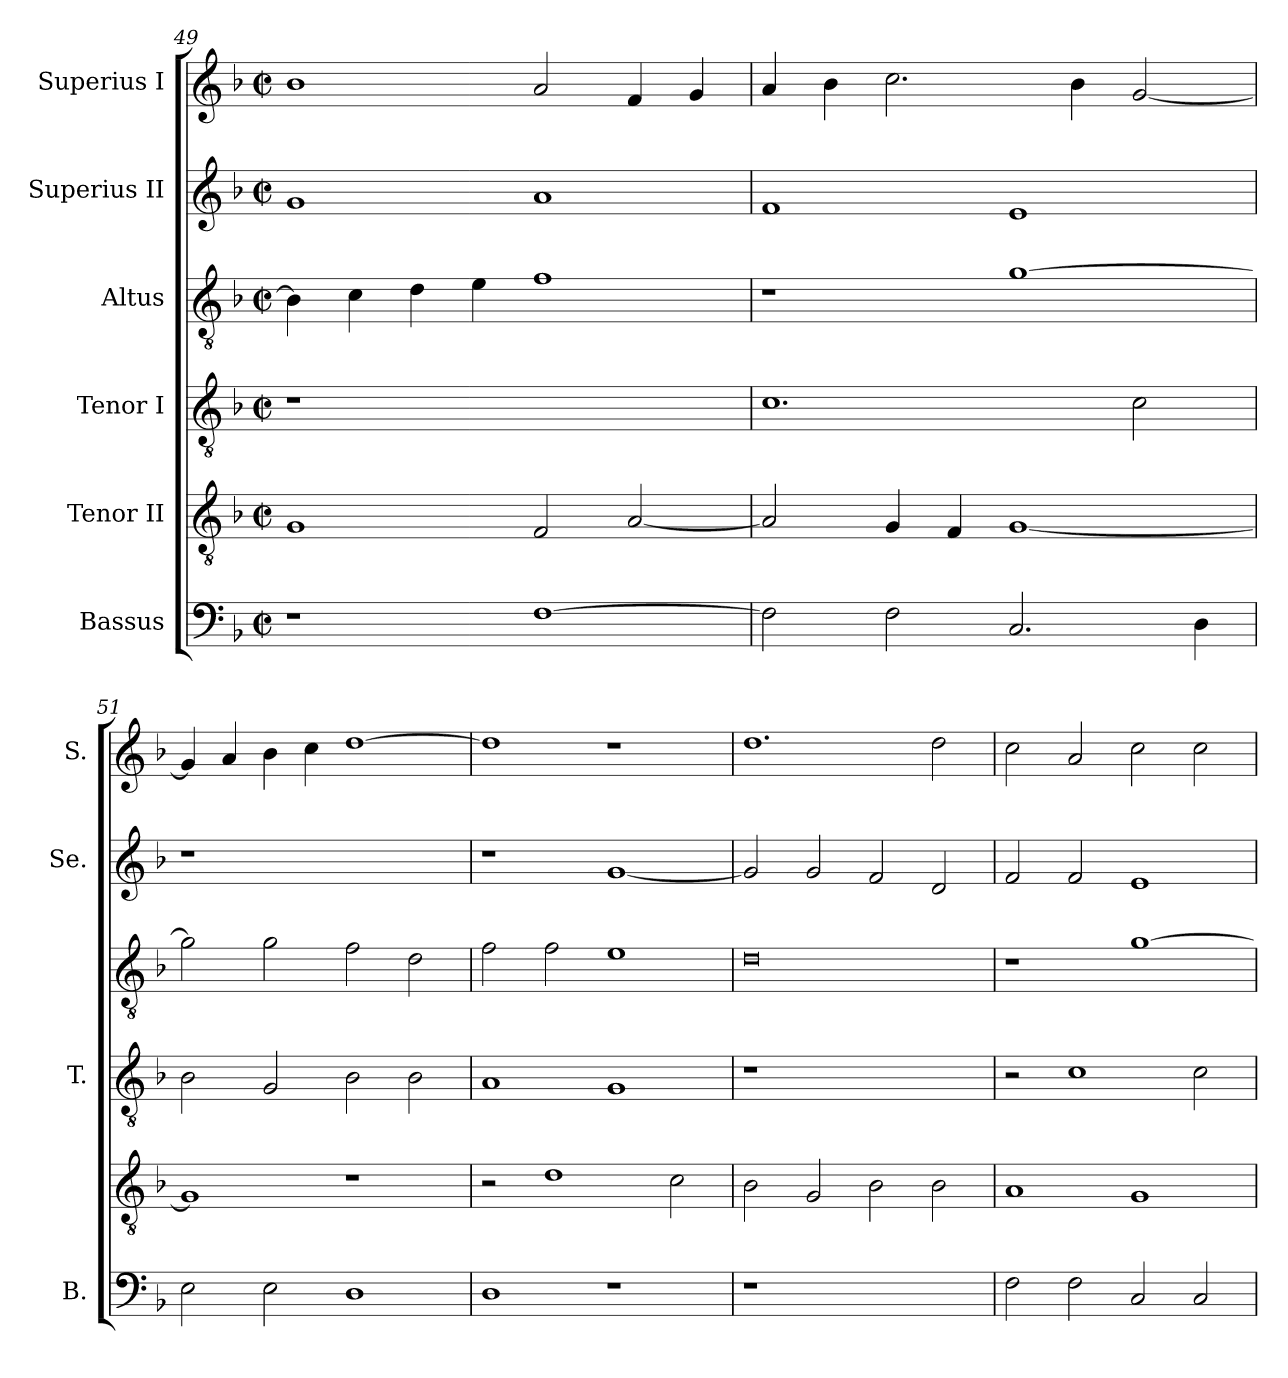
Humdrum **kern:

**kern	**kern	**kern	**kern	**kern	**kern
*part6	*part5	*part4	*part3	*part2	*part1
*staff6	*staff5	*staff4	*staff3	*staff2	*staff1
*I"Bassus	*I"Tenor II	*I"Tenor I	*I"Altus	*I"Superius II	*I"Superius I
*I'B.	*	*I'T.	*	*I'Se.	*I'S.
*clefF4	*clefGv2	*clefGv2	*clefGv2	*clefG2	*clefG2
*	*ITrd7c12	*ITrd7c12	*ITrd7c12	*	*
*k[b-]	*k[b-]	*k[b-]	*k[b-]	*k[b-]	*k[b-]
*F:	*F:	*F:	*F:	*F:	*F:
*M2/2	*M2/2	*M2/2	*M2/2	*M2/2	*M2/2
*met(c|)	*met(c|)	*met(c|)	*met(c|)	*met(c|)	*met(c|)
=49	=49	=49	=49	=49	=49
!	!	!LO:N:vis=1	!	!	!
1r	1GGi	1r	4BB-i\]	1gi	1b-i
.	.	.	4Ci\	.	.
.	.	.	4Di\	.	.
.	.	.	4Ei\	.	.
[>1Fi	2FFi/	1ryy	1Fi	1ai	2ai/
.	[<2AAi/	.	.	.	4fi/
.	.	.	.	.	4gi/
!!LO:PB:g=z
=50	=50	=50	=50	=50	=50
2Fi\]	2AAi/]	1.Ci	1r	1fi	4ai/
.	.	.	.	.	4b-i\
2Fi\	4GGi/	.	.	.	2.cci\
.	4FFi/	.	.	.	.
2.Ci/	[<1GGi	.	[>1Gi	1ei	.
.	.	.	.	.	4b-i\
.	.	2Ci\	.	.	[<2gi/
4Di\	.	.	.	.	.
=51	=51	=51	=51	=51	=51
!	!	!	!	!LO:N:vis=1	!
2Ei\	1GGi]	2BB-i\	2Gi\]	1r	4gi/]
.	.	.	.	.	4ai/
2Ei\	.	2GGi/	2Gi\	.	4b-i\
.	.	.	.	.	4cci\
1Di	1r	2BB-i\	2Fi\	1ryy	[>1ddi
.	.	2BB-i\	2Di\	.	.
=52	=52	=52	=52	=52	=52
1Di	2r	1AAi	2Fi\	1r	1ddi]
.	1Di	.	2Fi\	.	.
1r	.	1GGi	1Ei	[<1gi	1r
.	2Ci\	.	.	.	.
=53	=53	=53	=53	=53	=53
!LO:N:vis=1	!	!LO:N:vis=1	!	!	!
1r	2BB-i\	1r	0Di	2gi/]	1.ddi
.	2GGi/	.	.	2gi/	.
1ryy	2BB-i\	1ryy	.	2fi/	.
.	2BB-i\	.	.	2di/	2ddi\
=54	=54	=54	=54	=54	=54
2Fi\	1AAi	2r	1r	2fi/	2cci\
2Fi\	.	1Ci	.	2fi/	2ai/
2Ci/	1GGi	.	[>1Gi	1ei	2cci\
2Ci/	.	2Ci\	.	.	2cci\
=	=	=	=	=	=
*-	*-	*-	*-	*-	*-
